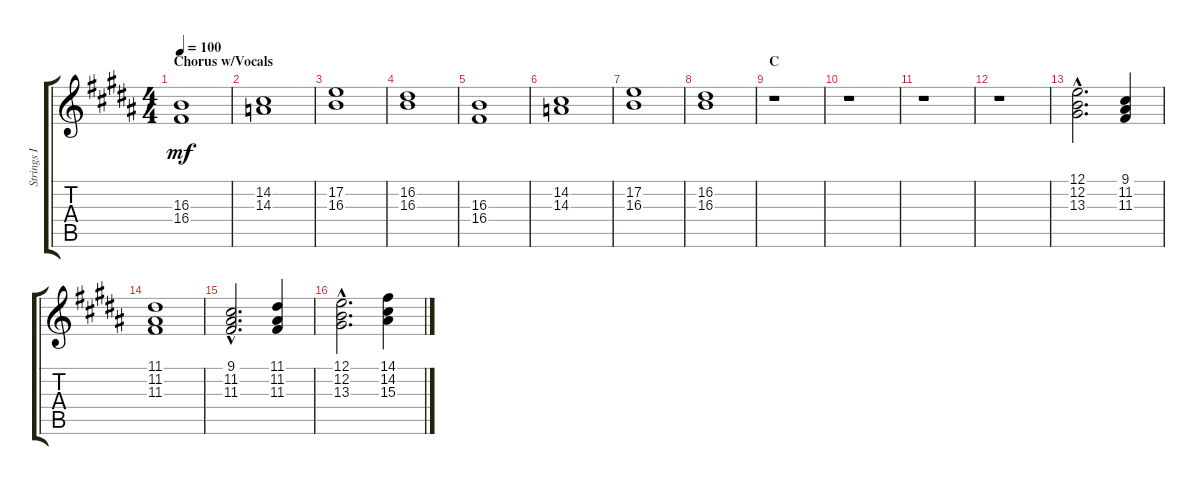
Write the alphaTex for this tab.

\track ("Strings I" "Strings I") {instrument stringensemble2}
\staff {score tabs}
\tuning (E4 B3 G3 D3 A2 E2) {hide}
\ts (4 4)
\section ("" "Chorus w/Vocals ")
\tempo 100
\clef g2
\ks b
(16.3 16.4).1{dy mf} |
(14.2 14.3).1 |
(17.2 16.3).1 |
(16.2 16.3).1 |
(16.3 16.4).1 |
(14.2 14.3).1 |
(17.2 16.3).1 |
(16.2 16.3).1 |
\section ("" "C")
r.1 |
r.1 |
r.1 |
r.1 |
(12.1{hac} 12.2{hac} 13.3{hac}).2{d} (9.1 11.2 11.3).4 |
(11.1 11.2 11.3).1 |
(9.1{hac} 11.2{hac} 11.3{hac}).2{d} (11.1 11.2 11.3).4 |
(12.1{hac} 12.2{hac} 13.3{hac}).2{d} (14.1 14.2 15.3).4
